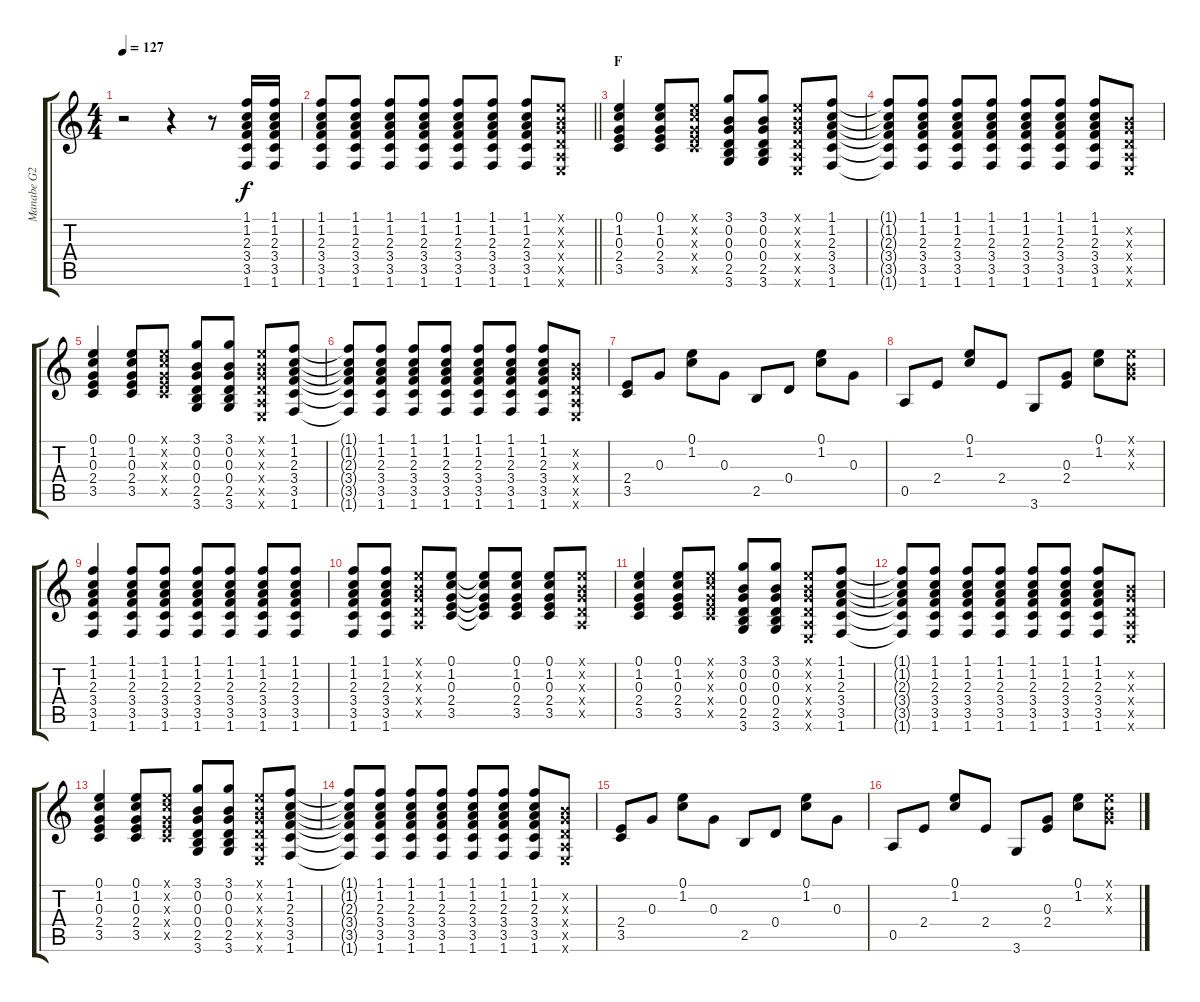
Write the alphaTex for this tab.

\track ("Manabe G2" "Manabe G2") {instrument overdrivenguitar}
\staff {score tabs}
\tuning (E4 B3 G3 D3 A2 E2) {hide}
\ts (4 4)
\tempo 127
\clef g2
\ks c
r.2{dy f} r.4 r.8 (1.1 1.2 2.3 3.4 3.5 1.6).16 (1.1 1.2 2.3 3.4 3.5 1.6).16 |
\barLineRight lightlight
(1.1 1.2 2.3 3.4 3.5 1.6).8 (1.1 1.2 2.3 3.4 3.5 1.6).8 (1.1 1.2 2.3 3.4 3.5 1.6).8 (1.1 1.2 2.3 3.4 3.5 1.6).8 (1.1 1.2 2.3 3.4 3.5 1.6).8 (1.1 1.2 2.3 3.4 3.5 1.6).8 (1.1 1.2 2.3 3.4 3.5 1.6).8 (0.1{x} 0.2{x} 0.3{x} 0.4{x} 0.5{x} 0.6{x}).8 |
\section ("" "F")
(0.1 1.2 0.3 2.4 3.5).4 (0.1 1.2 0.3 2.4 3.5).8 (0.1{x} 1.2{x} 0.3{x} 2.4{x} 3.5{x}).8 (3.1 0.2 0.3 0.4 2.5 3.6).8 (3.1 0.2 0.3 0.4 2.5 3.6).8 (0.1{x} 0.2{x} 0.3{x} 0.4{x} 0.5{x} 0.6{x}).8 (1.1 1.2 2.3 3.4 3.5 1.6).8 |
(1.1{t} 1.2{t} 2.3{t} 3.4{t} 3.5{t} 1.6{t}).8 (1.1 1.2 2.3 3.4 3.5 1.6).8 (1.1 1.2 2.3 3.4 3.5 1.6).8 (1.1 1.2 2.3 3.4 3.5 1.6).8 (1.1 1.2 2.3 3.4 3.5 1.6).8 (1.1 1.2 2.3 3.4 3.5 1.6).8 (1.1 1.2 2.3 3.4 3.5 1.6).8 (0.2{x} 0.3{x} 0.4{x} 0.5{x} 0.6{x}).8 |
(0.1 1.2 0.3 2.4 3.5).4 (0.1 1.2 0.3 2.4 3.5).8 (0.1{x} 1.2{x} 0.3{x} 2.4{x} 3.5{x}).8 (3.1 0.2 0.3 0.4 2.5 3.6).8 (3.1 0.2 0.3 0.4 2.5 3.6).8 (0.1{x} 0.2{x} 0.3{x} 0.4{x} 0.5{x} 0.6{x}).8 (1.1 1.2 2.3 3.4 3.5 1.6).8 |
(1.1{t} 1.2{t} 2.3{t} 3.4{t} 3.5{t} 1.6{t}).8 (1.1 1.2 2.3 3.4 3.5 1.6).8 (1.1 1.2 2.3 3.4 3.5 1.6).8 (1.1 1.2 2.3 3.4 3.5 1.6).8 (1.1 1.2 2.3 3.4 3.5 1.6).8 (1.1 1.2 2.3 3.4 3.5 1.6).8 (1.1 1.2 2.3 3.4 3.5 1.6).8 (0.2{x} 0.3{x} 0.4{x} 0.5{x} 0.6{x}).8 |
(2.4 3.5).8 0.3.8 (0.1 1.2).8 0.3.8 2.5.8 0.4.8 (0.1 1.2).8 0.3.8 |
0.5.8 2.4.8 (0.1 1.2).8 2.4.8 3.6.8 (0.3 2.4).8 (0.1 1.2).8 (0.1{x} 0.2{x} 0.3{x}).8 |
(1.1 1.2 2.3 3.4 3.5 1.6).4 (1.1 1.2 2.3 3.4 3.5 1.6).8 (1.1 1.2 2.3 3.4 3.5 1.6).8 (1.1 1.2 2.3 3.4 3.5 1.6).8 (1.1 1.2 2.3 3.4 3.5 1.6).8 (1.1 1.2 2.3 3.4 3.5 1.6).8 (1.1 1.2 2.3 3.4 3.5 1.6).8 |
(1.1 1.2 2.3 3.4 3.5 1.6).8 (1.1 1.2 2.3 3.4 3.5 1.6).8 (0.1{x} 0.2{x} 0.3{x} 0.4{x} 0.5{x}).8 (0.1 1.2 0.3 2.4 3.5).8 (0.1{t} 1.2{t} 0.3{t} 2.4{t} 3.5{t}).8 (0.1 1.2 0.3 2.4 3.5).8 (0.1 1.2 0.3 2.4 3.5).8 (0.1{x} 0.2{x} 0.3{x} 0.4{x} 0.5{x}).8 |
(0.1 1.2 0.3 2.4 3.5).4 (0.1 1.2 0.3 2.4 3.5).8 (0.1{x} 1.2{x} 0.3{x} 2.4{x} 3.5{x}).8 (3.1 0.2 0.3 0.4 2.5 3.6).8 (3.1 0.2 0.3 0.4 2.5 3.6).8 (0.1{x} 0.2{x} 0.3{x} 0.4{x} 0.5{x} 0.6{x}).8 (1.1 1.2 2.3 3.4 3.5 1.6).8 |
(1.1{t} 1.2{t} 2.3{t} 3.4{t} 3.5{t} 1.6{t}).8 (1.1 1.2 2.3 3.4 3.5 1.6).8 (1.1 1.2 2.3 3.4 3.5 1.6).8 (1.1 1.2 2.3 3.4 3.5 1.6).8 (1.1 1.2 2.3 3.4 3.5 1.6).8 (1.1 1.2 2.3 3.4 3.5 1.6).8 (1.1 1.2 2.3 3.4 3.5 1.6).8 (0.2{x} 0.3{x} 0.4{x} 0.5{x} 0.6{x}).8 |
(0.1 1.2 0.3 2.4 3.5).4 (0.1 1.2 0.3 2.4 3.5).8 (0.1{x} 1.2{x} 0.3{x} 2.4{x} 3.5{x}).8 (3.1 0.2 0.3 0.4 2.5 3.6).8 (3.1 0.2 0.3 0.4 2.5 3.6).8 (0.1{x} 0.2{x} 0.3{x} 0.4{x} 0.5{x} 0.6{x}).8 (1.1 1.2 2.3 3.4 3.5 1.6).8 |
(1.1{t} 1.2{t} 2.3{t} 3.4{t} 3.5{t} 1.6{t}).8 (1.1 1.2 2.3 3.4 3.5 1.6).8 (1.1 1.2 2.3 3.4 3.5 1.6).8 (1.1 1.2 2.3 3.4 3.5 1.6).8 (1.1 1.2 2.3 3.4 3.5 1.6).8 (1.1 1.2 2.3 3.4 3.5 1.6).8 (1.1 1.2 2.3 3.4 3.5 1.6).8 (0.2{x} 0.3{x} 0.4{x} 0.5{x} 0.6{x}).8 |
(2.4 3.5).8 0.3.8 (0.1 1.2).8 0.3.8 2.5.8 0.4.8 (0.1 1.2).8 0.3.8 |
0.5.8 2.4.8 (0.1 1.2).8 2.4.8 3.6.8 (0.3 2.4).8 (0.1 1.2).8 (0.1{x} 0.2{x} 0.3{x}).8
